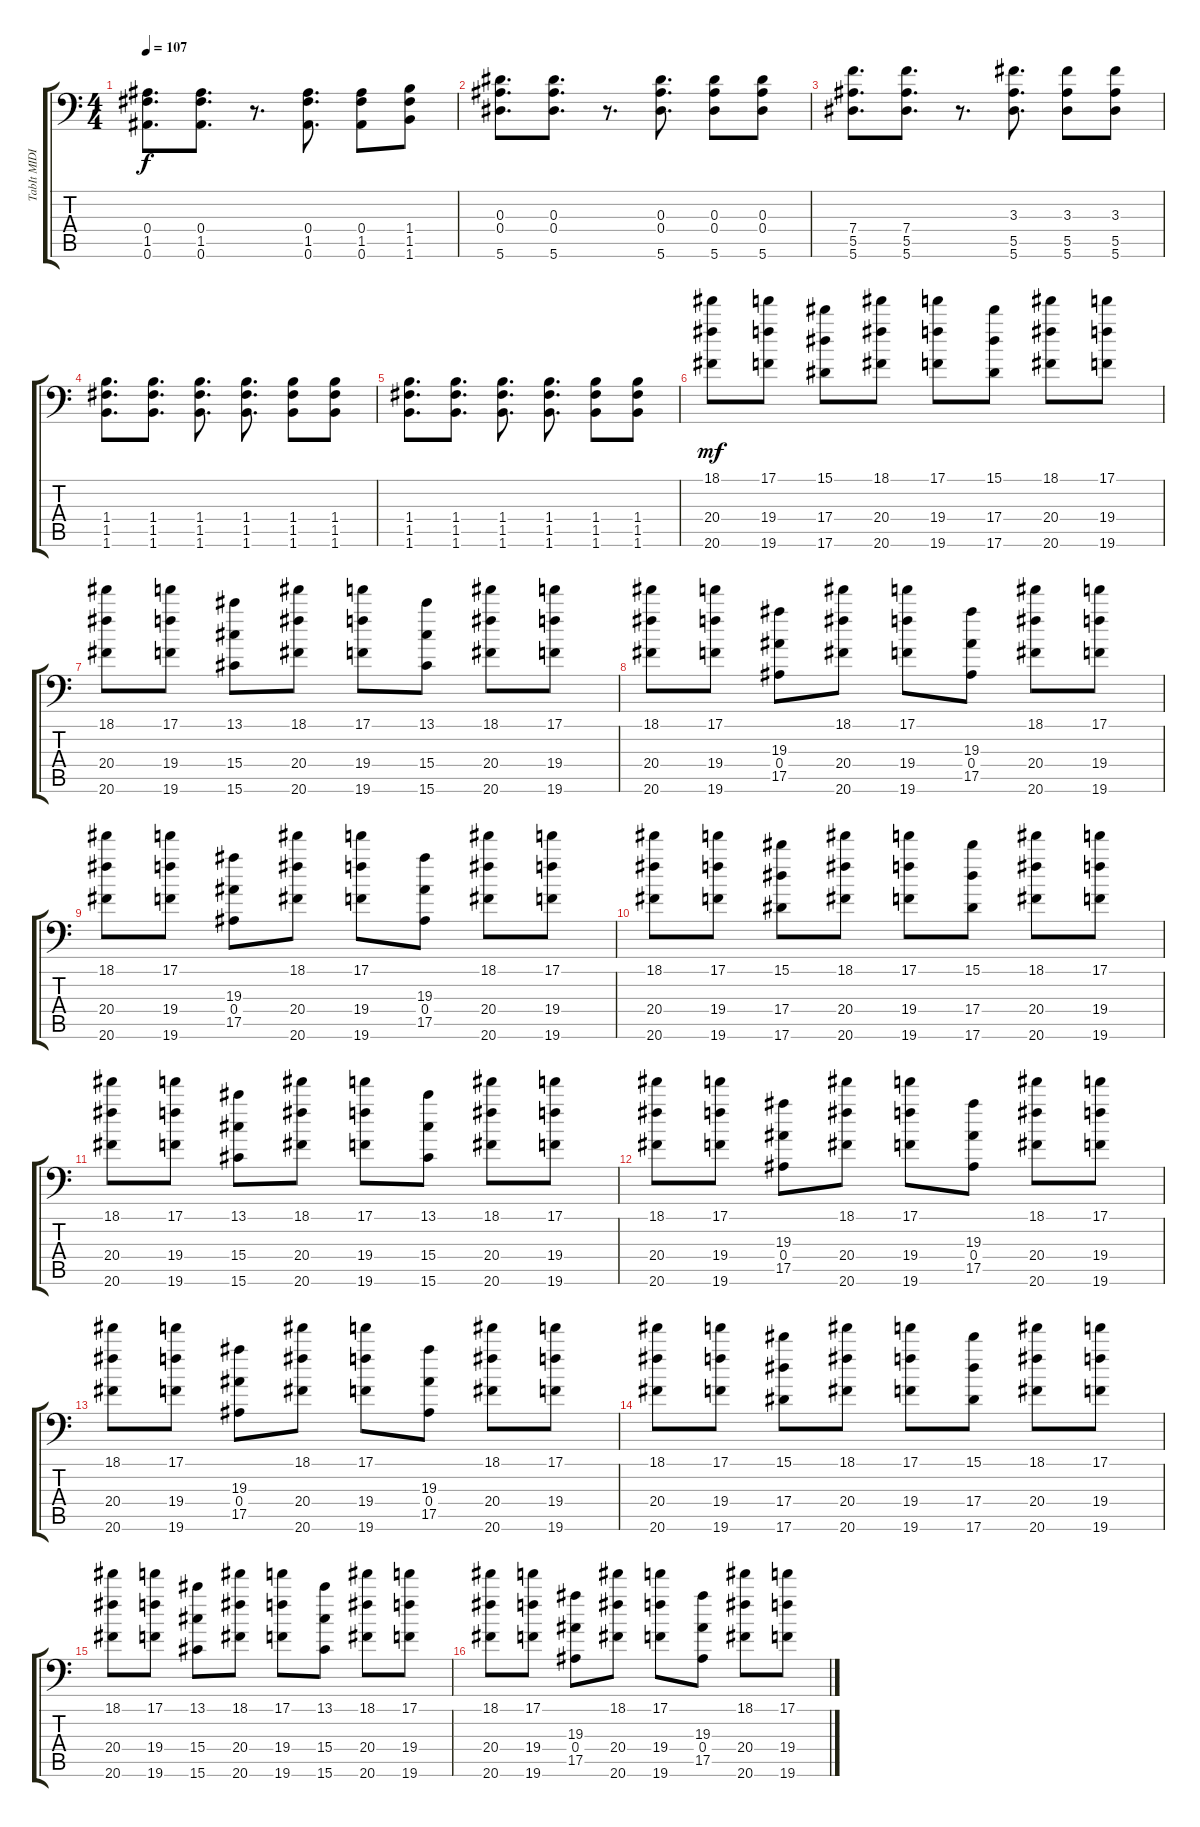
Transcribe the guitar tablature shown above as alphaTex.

\track ("TabIt MIDI - Track 2" "TabIt MIDI") {instrument distortionguitar}
\staff {score tabs}
\tuning (C4 G3 Eb3 Bb2 F2 Bb1) {hide}
\ts (4 4)
\tempo 107
\clef f4
\ks c
(0.4 1.5 0.6).8{d dy f} (0.4 1.5 0.6).8{d} r.8{d} (0.4 1.5 0.6).8{d} (0.4 1.5 0.6).8 (1.4 1.5 1.6).8 |
(0.3 0.4 5.6).8{d} (0.3 0.4 5.6).8{d} r.8{d} (0.3 0.4 5.6).8{d} (0.3 0.4 5.6).8 (0.3 0.4 5.6).8 |
(7.4 5.5 5.6).8{d} (7.4 5.5 5.6).8{d} r.8{d} (3.3 5.5 5.6).8{d} (3.3 5.5 5.6).8 (3.3 5.5 5.6).8 |
(1.4 1.5 1.6).8{d} (1.4 1.5 1.6).8{d} (1.4 1.5 1.6).8{d} (1.4 1.5 1.6).8{d} (1.4 1.5 1.6).8 (1.4 1.5 1.6).8 |
(1.4 1.5 1.6).8{d} (1.4 1.5 1.6).8{d} (1.4 1.5 1.6).8{d} (1.4 1.5 1.6).8{d} (1.4 1.5 1.6).8 (1.4 1.5 1.6).8 |
(18.1 20.4 20.6).8{dy mf balance 12 instrument overdrivenguitar} (17.1 19.4 19.6).8 (15.1 17.4 17.6).8 (18.1 20.4 20.6).8 (17.1 19.4 19.6).8 (15.1 17.4 17.6).8 (18.1 20.4 20.6).8 (17.1 19.4 19.6).8 |
(18.1 20.4 20.6).8 (17.1 19.4 19.6).8 (13.1 15.4 15.6).8 (18.1 20.4 20.6).8 (17.1 19.4 19.6).8 (13.1 15.4 15.6).8 (18.1 20.4 20.6).8 (17.1 19.4 19.6).8 |
(18.1 20.4 20.6).8 (17.1 19.4 19.6).8 (19.3 0.4 17.5).8 (18.1 20.4 20.6).8 (17.1 19.4 19.6).8 (19.3 0.4 17.5).8 (18.1 20.4 20.6).8 (17.1 19.4 19.6).8 |
(18.1 20.4 20.6).8 (17.1 19.4 19.6).8 (19.3 0.4 17.5).8 (18.1 20.4 20.6).8 (17.1 19.4 19.6).8 (19.3 0.4 17.5).8 (18.1 20.4 20.6).8 (17.1 19.4 19.6).8 |
(18.1 20.4 20.6).8 (17.1 19.4 19.6).8 (15.1 17.4 17.6).8 (18.1 20.4 20.6).8 (17.1 19.4 19.6).8 (15.1 17.4 17.6).8 (18.1 20.4 20.6).8 (17.1 19.4 19.6).8 |
(18.1 20.4 20.6).8 (17.1 19.4 19.6).8 (13.1 15.4 15.6).8 (18.1 20.4 20.6).8 (17.1 19.4 19.6).8 (13.1 15.4 15.6).8 (18.1 20.4 20.6).8 (17.1 19.4 19.6).8 |
(18.1 20.4 20.6).8 (17.1 19.4 19.6).8 (19.3 0.4 17.5).8 (18.1 20.4 20.6).8 (17.1 19.4 19.6).8 (19.3 0.4 17.5).8 (18.1 20.4 20.6).8 (17.1 19.4 19.6).8 |
(18.1 20.4 20.6).8 (17.1 19.4 19.6).8 (19.3 0.4 17.5).8 (18.1 20.4 20.6).8 (17.1 19.4 19.6).8 (19.3 0.4 17.5).8 (18.1 20.4 20.6).8 (17.1 19.4 19.6).8 |
(18.1 20.4 20.6).8 (17.1 19.4 19.6).8 (15.1 17.4 17.6).8 (18.1 20.4 20.6).8 (17.1 19.4 19.6).8 (15.1 17.4 17.6).8 (18.1 20.4 20.6).8 (17.1 19.4 19.6).8 |
(18.1 20.4 20.6).8 (17.1 19.4 19.6).8 (13.1 15.4 15.6).8 (18.1 20.4 20.6).8 (17.1 19.4 19.6).8 (13.1 15.4 15.6).8 (18.1 20.4 20.6).8 (17.1 19.4 19.6).8 |
(18.1 20.4 20.6).8 (17.1 19.4 19.6).8 (19.3 0.4 17.5).8 (18.1 20.4 20.6).8 (17.1 19.4 19.6).8 (19.3 0.4 17.5).8 (18.1 20.4 20.6).8 (17.1 19.4 19.6).8
